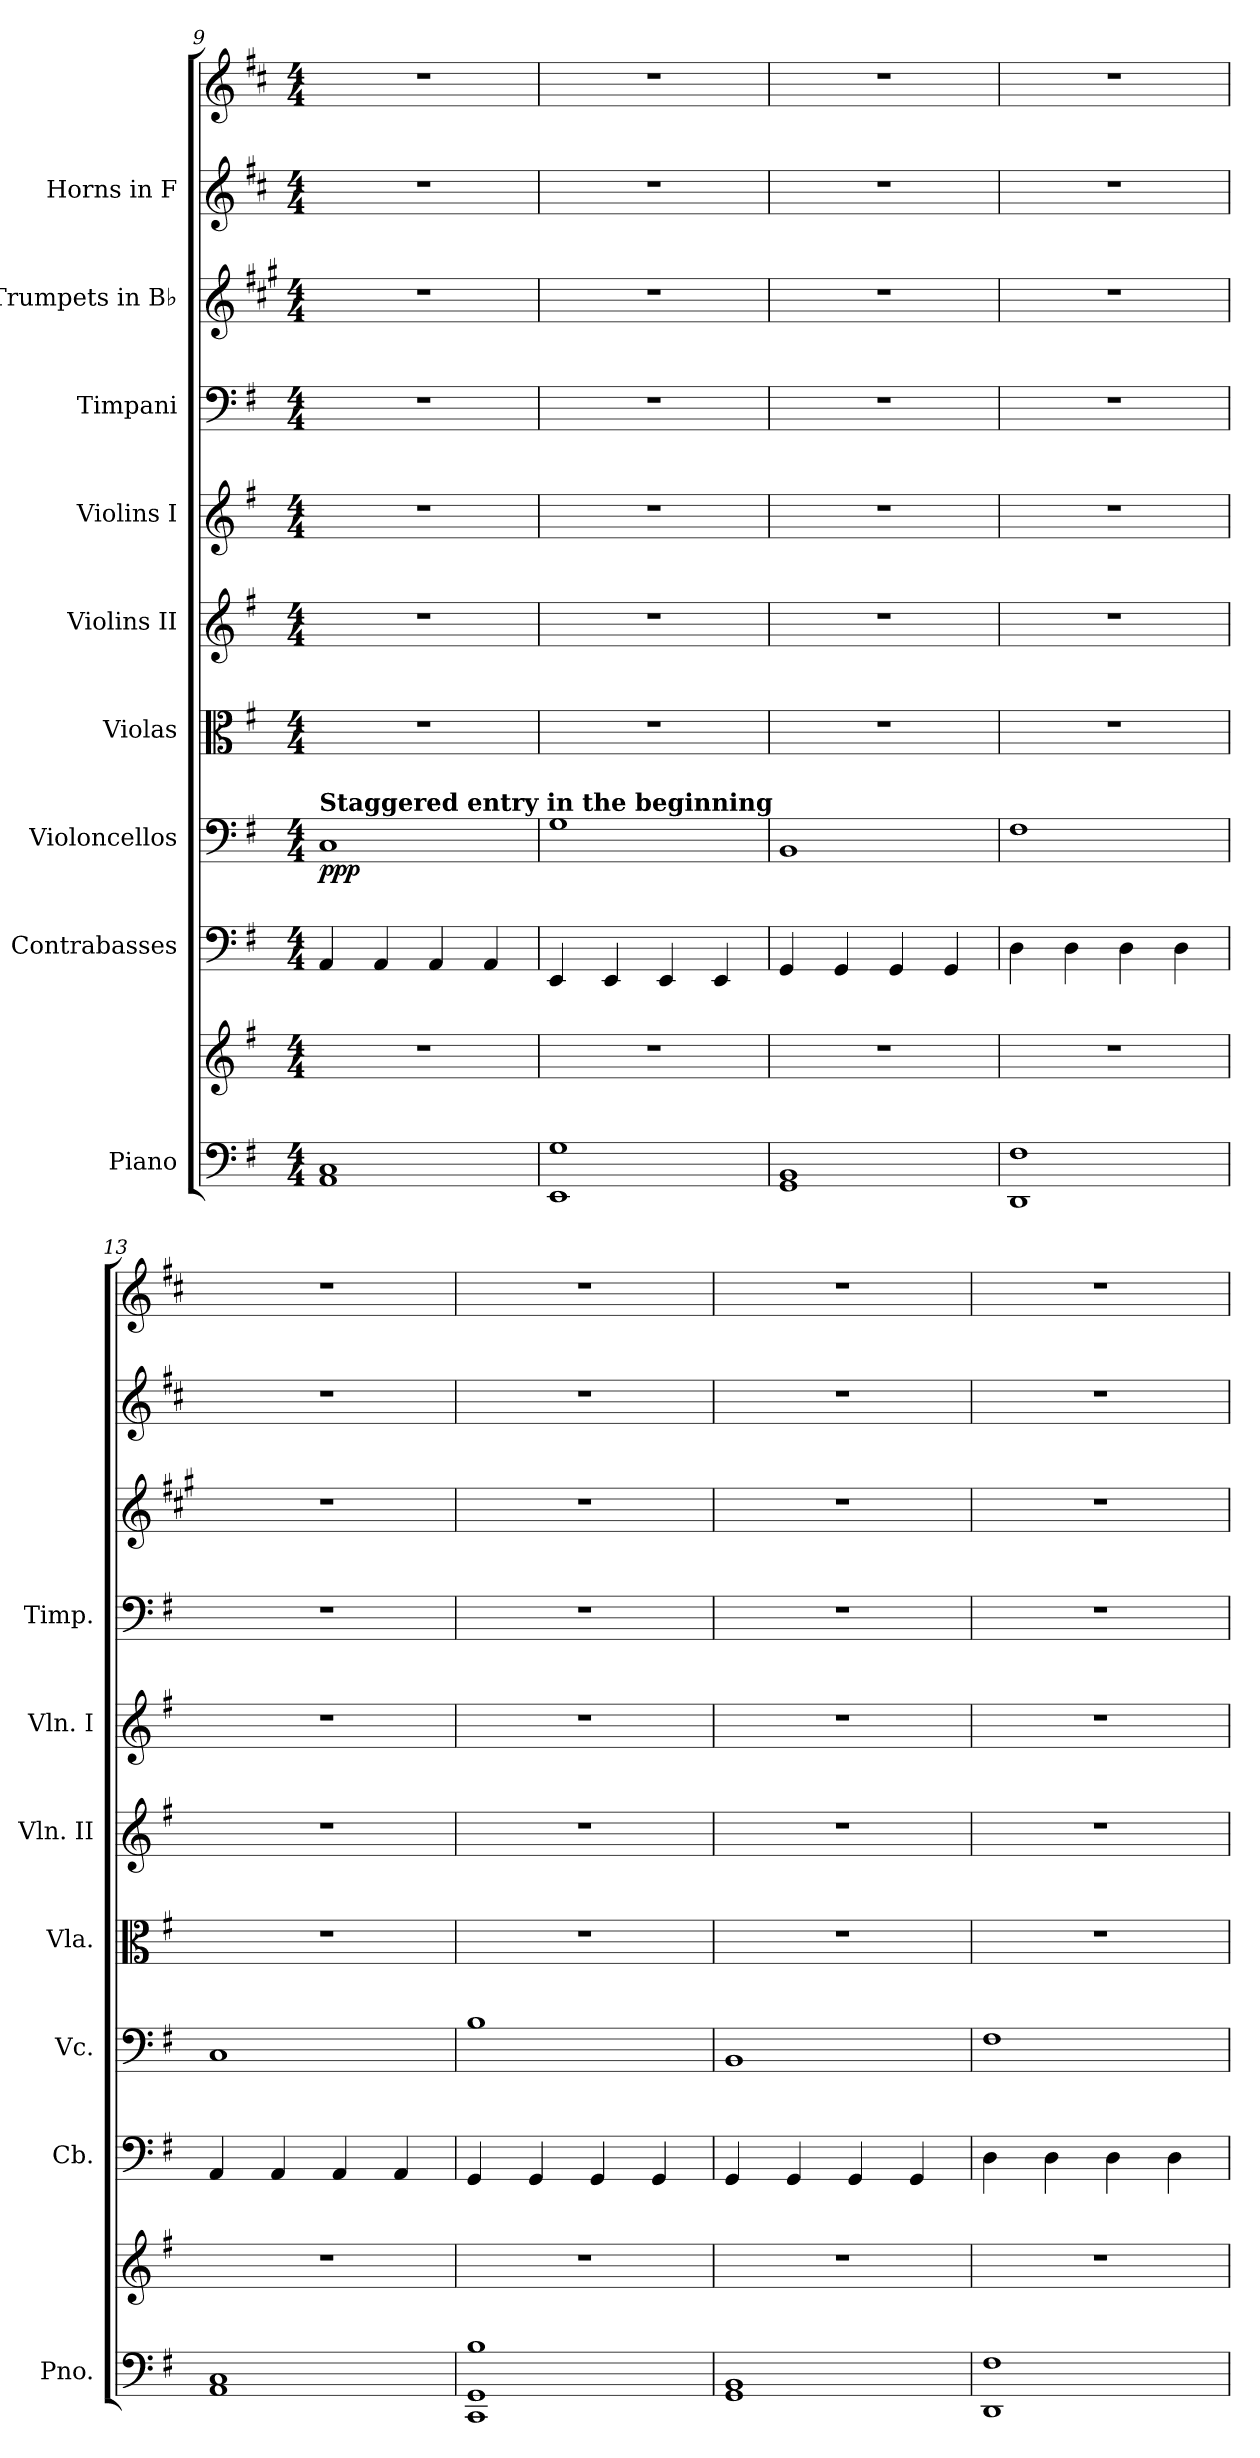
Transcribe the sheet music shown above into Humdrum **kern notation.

**kern	**kern	**kern	**kern	**dynam	**kern	**kern	**kern	**kern	**kern	**kern	**kern
*part9	*part9	*part8	*part7	*part7	*part6	*part5	*part4	*part3	*part2	*part1	*part1
*staff11	*staff10	*staff9	*staff8	*staff8	*staff7	*staff6	*staff5	*staff4	*staff3	*staff2	*staff1
*I"Piano	*	*I"Contrabasses	*I"Violoncellos	*	*I"Violas	*I"Violins II	*I"Violins I	*I"Timpani	*I"Trumpets in B♭	*I"Horns in F	*
*I'Pno.	*	*I'Cb.	*I'Vc.	*	*I'Vla.	*I'Vln. II	*I'Vln. I	*I'Timp.	*	*	*
*clefF4	*clefG2	*clefF4	*clefF4	*	*clefC3	*clefG2	*clefG2	*clefF4	*clefG2	*clefG2	*clefG2
*	*	*ITrd7c12	*	*	*	*	*	*	*ITrd1c2	*ITrd4c7	*ITrd4c7
*k[f#]	*k[f#]	*k[f#]	*k[f#]	*	*k[f#]	*k[f#]	*k[f#]	*k[f#]	*k[f#]	*k[f#]	*k[f#]
*M4/4	*M4/4	*M4/4	*M4/4	*	*M4/4	*M4/4	*M4/4	*M4/4	*M4/4	*M4/4	*M4/4
=9	=9	=9	=9	=9	=9	=9	=9	=9	=9	=9	=9
!	!	!	!LO:TX:a:B:t=Staggered entry in the beginning	!	!	!	!	!	!	!	!
!	!	!	!	!LO:DY:b	!	!	!	!	!	!	!
1AA 1C	1r	4AAA/	1C	ppp	1r	1r	1r	1r	1r	1r	1r
.	.	4AAA/	.	.	.	.	.	.	.	.	.
.	.	4AAA/	.	.	.	.	.	.	.	.	.
.	.	4AAA/	.	.	.	.	.	.	.	.	.
=10	=10	=10	=10	=10	=10	=10	=10	=10	=10	=10	=10
1EE 1G	1r	4EEE/	1G	.	1r	1r	1r	1r	1r	1r	1r
.	.	4EEE/	.	.	.	.	.	.	.	.	.
.	.	4EEE/	.	.	.	.	.	.	.	.	.
.	.	4EEE/	.	.	.	.	.	.	.	.	.
=11	=11	=11	=11	=11	=11	=11	=11	=11	=11	=11	=11
1GG 1BB	1r	4GGG/	1BB	.	1r	1r	1r	1r	1r	1r	1r
.	.	4GGG/	.	.	.	.	.	.	.	.	.
.	.	4GGG/	.	.	.	.	.	.	.	.	.
.	.	4GGG/	.	.	.	.	.	.	.	.	.
=12	=12	=12	=12	=12	=12	=12	=12	=12	=12	=12	=12
1DD 1F#	1r	4DD\	1F#	.	1r	1r	1r	1r	1r	1r	1r
.	.	4DD\	.	.	.	.	.	.	.	.	.
.	.	4DD\	.	.	.	.	.	.	.	.	.
.	.	4DD\	.	.	.	.	.	.	.	.	.
=13	=13	=13	=13	=13	=13	=13	=13	=13	=13	=13	=13
1AA 1C	1r	4AAA/	1C	.	1r	1r	1r	1r	1r	1r	1r
.	.	4AAA/	.	.	.	.	.	.	.	.	.
.	.	4AAA/	.	.	.	.	.	.	.	.	.
.	.	4AAA/	.	.	.	.	.	.	.	.	.
=14	=14	=14	=14	=14	=14	=14	=14	=14	=14	=14	=14
1CC 1GG 1B	1r	4GGG/	1B	.	1r	1r	1r	1r	1r	1r	1r
.	.	4GGG/	.	.	.	.	.	.	.	.	.
.	.	4GGG/	.	.	.	.	.	.	.	.	.
.	.	4GGG/	.	.	.	.	.	.	.	.	.
=15	=15	=15	=15	=15	=15	=15	=15	=15	=15	=15	=15
1GG 1BB	1r	4GGG/	1BB	.	1r	1r	1r	1r	1r	1r	1r
.	.	4GGG/	.	.	.	.	.	.	.	.	.
.	.	4GGG/	.	.	.	.	.	.	.	.	.
.	.	4GGG/	.	.	.	.	.	.	.	.	.
!!LO:PB:g=z
=16	=16	=16	=16	=16	=16	=16	=16	=16	=16	=16	=16
1DD 1F#	1r	4DD\	1F#	.	1r	1r	1r	1r	1r	1r	1r
.	.	4DD\	.	.	.	.	.	.	.	.	.
.	.	4DD\	.	.	.	.	.	.	.	.	.
.	.	4DD\	.	.	.	.	.	.	.	.	.
=	=	=	=	=	=	=	=	=	=	=	=
*-	*-	*-	*-	*-	*-	*-	*-	*-	*-	*-	*-
